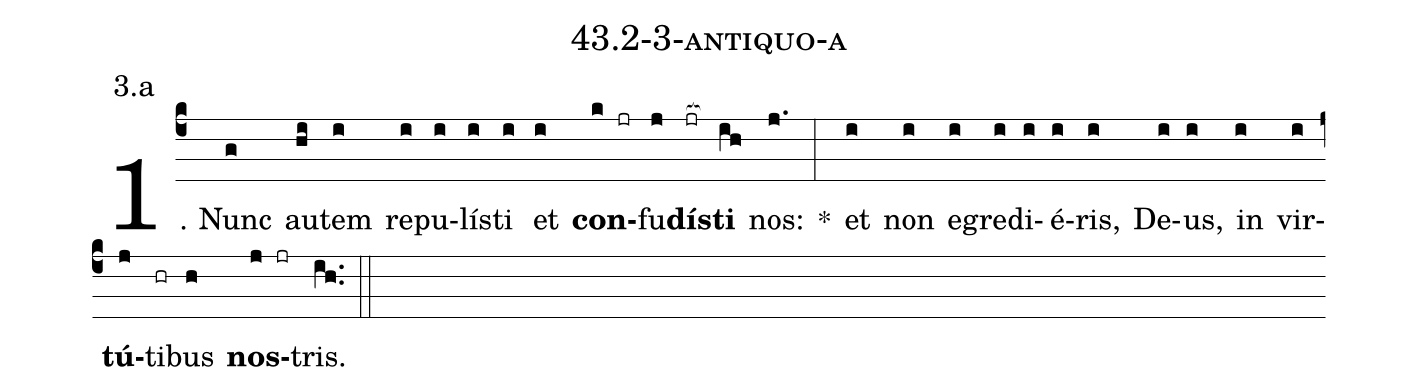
name: 43.2-3-antiquo-a;
annotation: 3.a;
%%
(c4)1. Nunc(g) au(hi)tem(i) re(i)pu(i)lís(i)ti(i) et(i) <b>con</b>(k jr)fu(j)<b>dís</b>(jr[ocb:1{])<b>ti</b>(ih[ocb:0}]) nos:(j.) *(:) et(i) non(i) e(i)gre(i)di(i)é(i)ris,(i) De(i)us,(i) in(i) vir(i)<b>tú</b>(j)ti(hr)bus(h) <b>nos</b>(j jr)tris.(ih..) (::)
